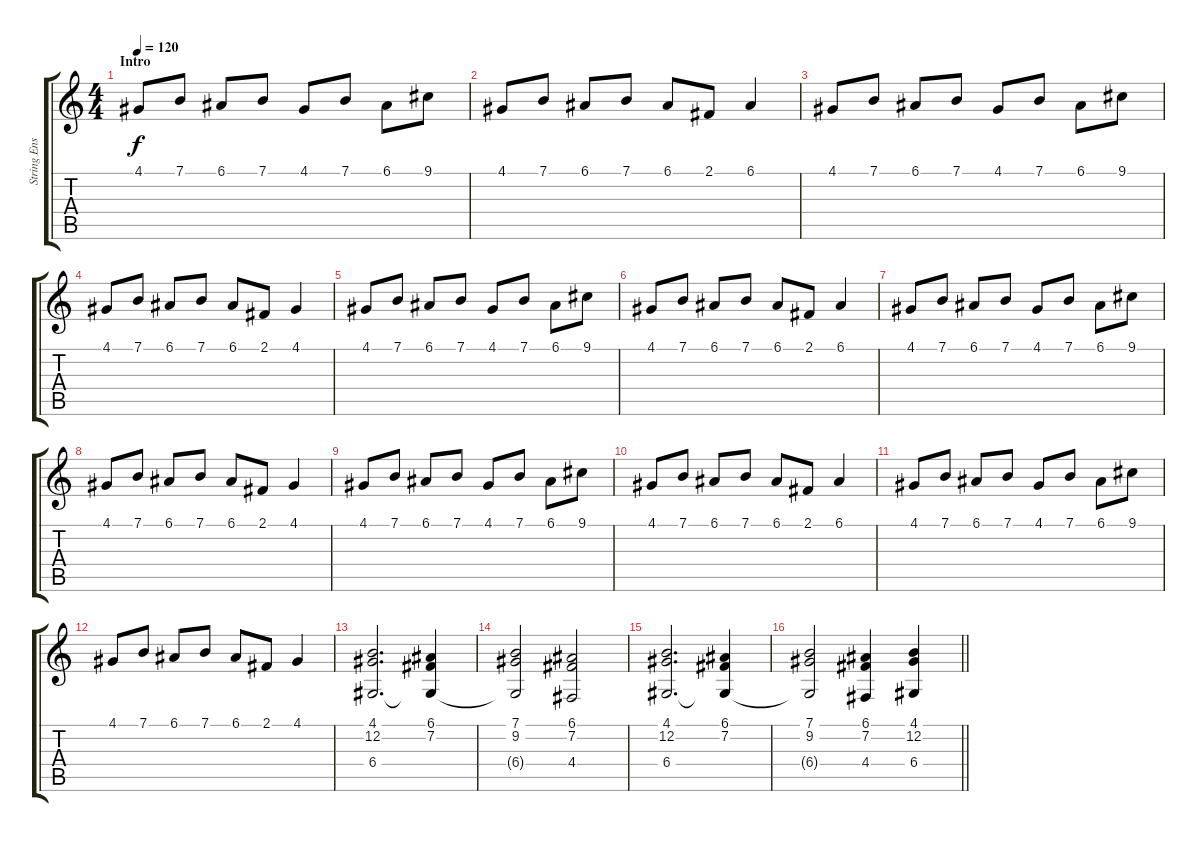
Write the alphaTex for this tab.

\track ("String Ensemble" "String Ens") {instrument stringensemble1}
\staff {score tabs}
\tuning (E4 B3 G3 D3 A2 E2) {hide}
\ts (4 4)
\section ("" "Intro ")
\tempo 120
\clef g2
\ks c
4.1.8{dy f instrument stringensemble1} 7.1.8 6.1.8 7.1.8 4.1.8 7.1.8 6.1.8 9.1.8 |
4.1.8 7.1.8 6.1.8 7.1.8 6.1.8 2.1.8 6.1.4 |
4.1.8 7.1.8 6.1.8 7.1.8 4.1.8 7.1.8 6.1.8 9.1.8 |
4.1.8 7.1.8 6.1.8 7.1.8 6.1.8 2.1.8 4.1.4 |
4.1.8 7.1.8 6.1.8 7.1.8 4.1.8 7.1.8 6.1.8 9.1.8 |
4.1.8 7.1.8 6.1.8 7.1.8 6.1.8 2.1.8 6.1.4 |
4.1.8 7.1.8 6.1.8 7.1.8 4.1.8 7.1.8 6.1.8 9.1.8 |
4.1.8 7.1.8 6.1.8 7.1.8 6.1.8 2.1.8 4.1.4 |
4.1.8 7.1.8 6.1.8 7.1.8 4.1.8 7.1.8 6.1.8 9.1.8 |
4.1.8 7.1.8 6.1.8 7.1.8 6.1.8 2.1.8 6.1.4 |
4.1.8 7.1.8 6.1.8 7.1.8 4.1.8 7.1.8 6.1.8 9.1.8 |
4.1.8 7.1.8 6.1.8 7.1.8 6.1.8 2.1.8 4.1.4 |
(4.1 12.2 6.4).2{d} (6.1 7.2 6.4{t}).4 |
(7.1 9.2 6.4{t}).2 (6.1 7.2 4.4).2 |
(4.1 12.2 6.4).2{d} (6.1 7.2 6.4{t}).4 |
\barLineRight lightlight
(7.1 9.2 6.4{t}).2 (6.1 7.2 4.4).4 (4.1 12.2 6.4).4
